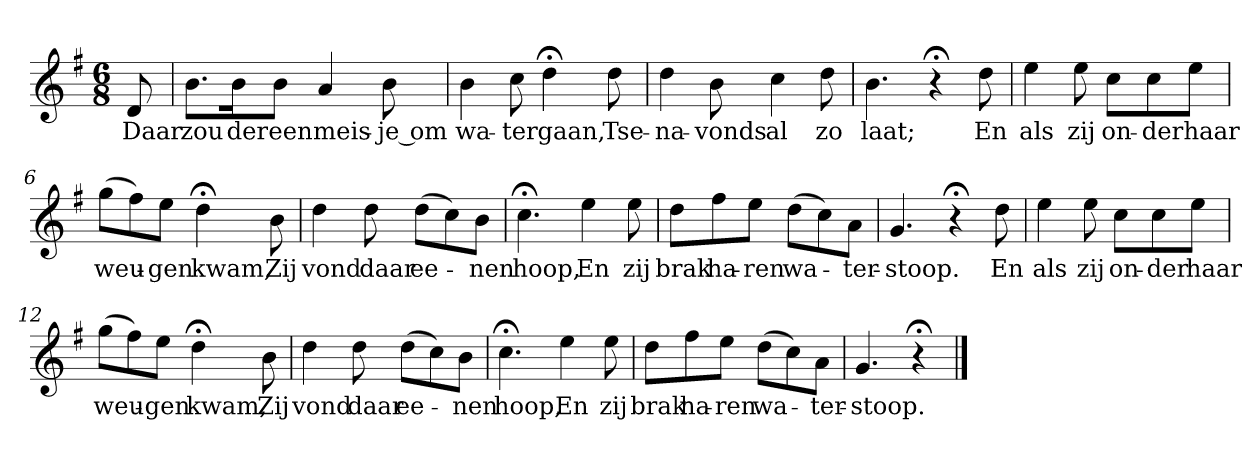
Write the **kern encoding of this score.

**kern	**text
*part1	*part1
*staff1	*staff1
*k[f#]	*
*G:	*
*M6/8	*
*MM120	*
=	=
8d	Daar
=1	=1
8.bL	zou
16bK	der
8bJ	een
4a	meis-
8b	-je om
=2	=2
4b	wa-
8cc	-ter
4dd;<	gaan,
8dd	Tse-
=3	=3
4dd	-na-
8b	-vonds
4cc	al
8dd	zo
=4	=4
4.b	laat;
4r;<	.
8dd	En
=5	=5
4ee	als
8ee	zij
8ccL	on-
8cc	-der
8eeJ	haar
=6	=6
(8ggL	weu-
8ff#)	.
8eeJ	-gen
4dd;<	kwam,
8b	Zij
=7	=7
4dd	vond
8dd	daar
(8ddL	ee-
8cc)	.
8bJ	-nen
=8	=8
4.cc;<	hoop,
4ee	En
8ee	zij
=9	=9
8ddL	brak
8ff#	ha-
8eeJ	-ren
(8ddL	wa-
8cc)	.
8aJ	-ter-
=10	=10
4.g	-stoop.
4r;<	.
8dd	En
=11	=11
4ee	als
8ee	zij
8ccL	on-
8cc	-der
8eeJ	haar
=12	=12
(8ggL	weu-
8ff#)	.
8eeJ	-gen
4dd;<	kwam,
8b	Zij
=13	=13
4dd	vond
8dd	daar
(8ddL	ee-
8cc)	.
8bJ	-nen
=14	=14
4.cc;<	hoop,
4ee	En
8ee	zij
=15	=15
8ddL	brak
8ff#	ha-
8eeJ	-ren
(8ddL	wa-
8cc)	.
8aJ	-ter-
=16	=16
4.g	-stoop.
4r;<	.
==	==
*-	*-
